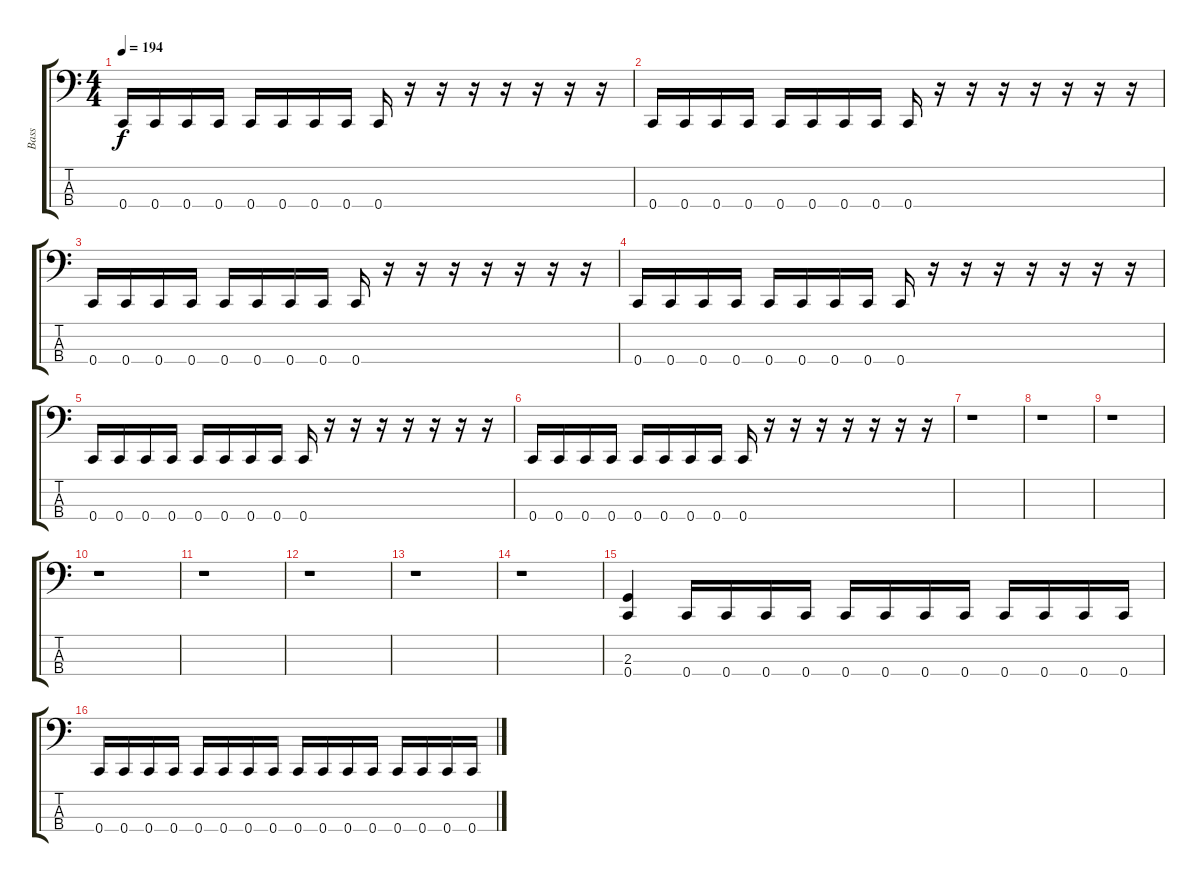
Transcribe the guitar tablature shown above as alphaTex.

\track ("Bass" "Bass") {instrument electricbassfinger}
\staff {score tabs}
\tuning (Eb2 Bb1 F1 C1) {hide}
\ts (4 4)
\tempo 194
\clef f4
\ks c
0.4.16{dy f} 0.4.16 0.4.16 0.4.16 0.4.16 0.4.16 0.4.16 0.4.16 0.4.16 r.16 r.16 r.16 r.16 r.16 r.16 r.16 |
0.4.16 0.4.16 0.4.16 0.4.16 0.4.16 0.4.16 0.4.16 0.4.16 0.4.16 r.16 r.16 r.16 r.16 r.16 r.16 r.16 |
0.4.16 0.4.16 0.4.16 0.4.16 0.4.16 0.4.16 0.4.16 0.4.16 0.4.16 r.16 r.16 r.16 r.16 r.16 r.16 r.16 |
0.4.16 0.4.16 0.4.16 0.4.16 0.4.16 0.4.16 0.4.16 0.4.16 0.4.16 r.16 r.16 r.16 r.16 r.16 r.16 r.16 |
0.4.16 0.4.16 0.4.16 0.4.16 0.4.16 0.4.16 0.4.16 0.4.16 0.4.16 r.16 r.16 r.16 r.16 r.16 r.16 r.16 |
0.4.16 0.4.16 0.4.16 0.4.16 0.4.16 0.4.16 0.4.16 0.4.16 0.4.16 r.16 r.16 r.16 r.16 r.16 r.16 r.16 |
r.1 |
r.1 |
r.1 |
r.1 |
r.1 |
r.1 |
r.1 |
r.1 |
(2.3 0.4).4 0.4.16 0.4.16 0.4.16 0.4.16 0.4.16 0.4.16 0.4.16 0.4.16 0.4.16 0.4.16 0.4.16 0.4.16 |
0.4.16 0.4.16 0.4.16 0.4.16 0.4.16 0.4.16 0.4.16 0.4.16 0.4.16 0.4.16 0.4.16 0.4.16 0.4.16 0.4.16 0.4.16 0.4.16
